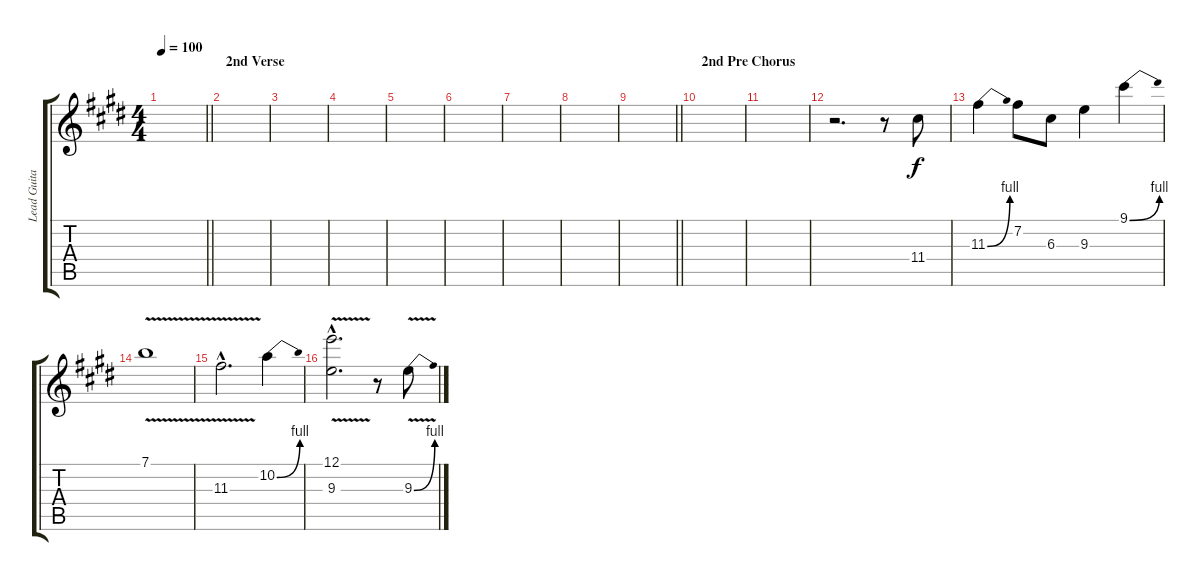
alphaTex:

\track ("Lead Guitar" "Lead Guita") {instrument overdrivenguitar}
\staff {score tabs}
\tuning (E4 B3 G3 D3 A2 E2) {hide}
\ts (4 4)
\tempo 100
\clef g2
\barLineRight lightlight
\ks c#minor
|
\section ("" "2nd Verse")
|
|
|
|
|
|
|
\barLineRight lightlight
|
\section ("" "2nd Pre Chorus")
|
|
r.2{d} r.8 11.4.8 |
11.3{be (bend 0 0 60 4)}.4 7.2.8 6.3.8 9.3.4 9.1{be (bend 0 0 60 4)}.4 |
7.1{v}.1 |
11.3{v hac}.2{d} 10.2{be (bend 0 0 60 4)}.4 |
(12.1{v hac} 9.3{v hac}).2{d} r.8 9.3{be (bend 0 0 60 4) v}.8
